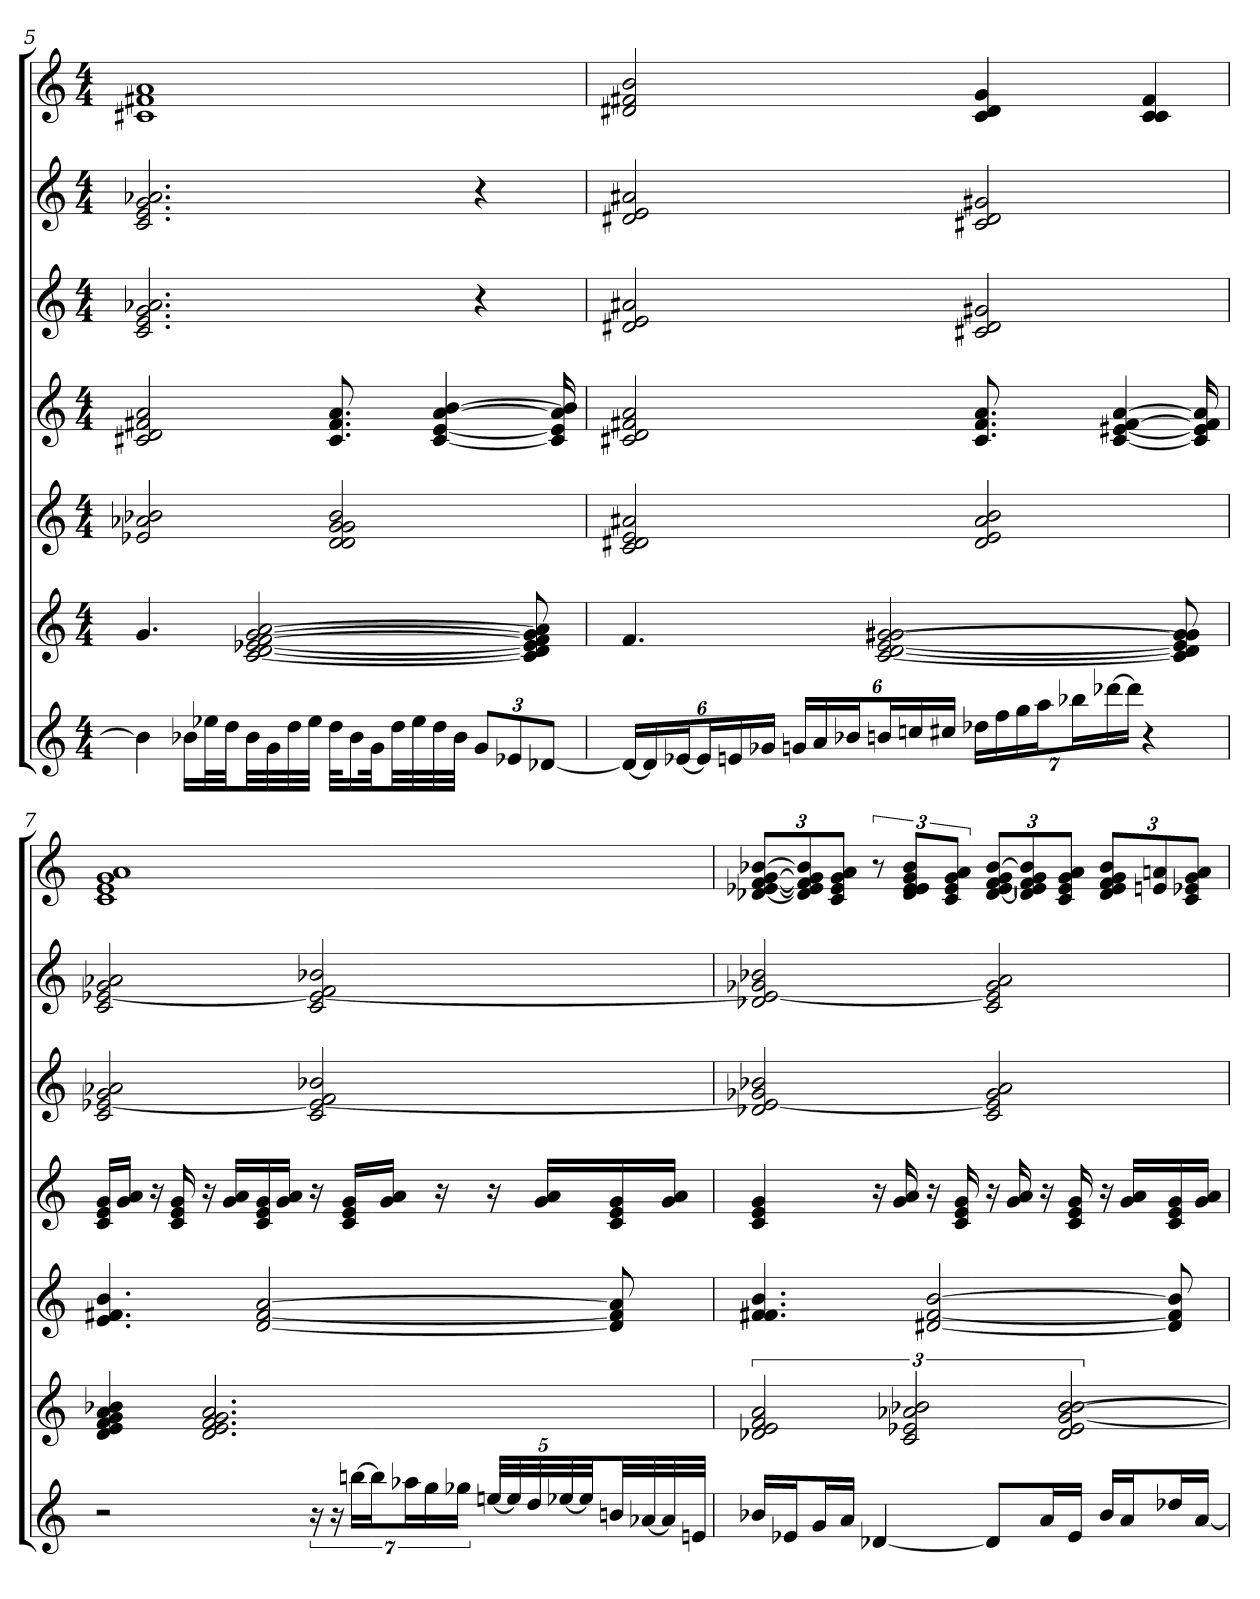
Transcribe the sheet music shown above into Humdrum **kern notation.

**kern	**kern	**kern	**kern	**kern	**kern	**kern
*part7	*part6	*part5	*part4	*part3	*part2	*part1
*staff7	*staff6	*staff5	*staff4	*staff3	*staff2	*staff1
*clefG2	*clefG2	*clefG2	*clefG2	*clefG2	*clefG2	*clefG2
*M4/4	*M4/4	*M4/4	*M4/4	*M4/4	*M4/4	*M4/4
=5	=5	=5	=5	=5	=5	=5
4b-]	4.g	2e-X 2a-X 2b-X	2c#X 2d 2f#X 2a	2.c 2.e 2.g 2.a-X	2.c 2.e 2.g 2.a-X	1c#X 1f#X 1a
16b-X\LL	.	.	.	.	.	.
32ee-X\L	.	.	.	.	.	.
32dd\JJ	.	.	.	.	.	.
32b-\LL	[2c [2d [2e-X [2f [2g [2a	.	.	.	.	.
32g\	.	.	.	.	.	.
32dd\	.	.	.	.	.	.
32ee-\JJJ	.	.	.	.	.	.
32dd\KLL	.	2d 2d 2g 2g 2b-	8.c# 8.f# 8.a	.	.	.
16b-\	.	.	.	.	.	.
32g\Jk	.	.	.	.	.	.
32dd\LL	.	.	.	.	.	.
32ee-\	.	.	.	.	.	.
32dd\	.	.	[4c# [4e [4a [4b	.	.	.
32b-\JJJ	.	.	.	.	.	.
12g/L	.	.	.	4r	4r	.
12e-X/	.	.	.	.	.	.
.	8c] 8d] 8e-] 8f] 8g] 8a]	.	.	.	.	.
[12d-X/J	.	.	.	.	.	.
.	.	.	16c#] 16e] 16a] 16b]	.	.	.
=6	=6	=6	=6	=6	=6	=6
24d-/LL_	4.f	2c 2d#X 2e 2a#X	2c#X 2d 2f#X 2a	2d#X 2e 2a#X	2d#X 2e 2a#X	2d#X 2f#X 2b
24d-/]	.	.	.	.	.	.
[24e-X/J	.	.	.	.	.	.
24e-/L]	.	.	.	.	.	.
24en/	.	.	.	.	.	.
24g-X/JJ	.	.	.	.	.	.
24gn/LL	.	.	.	.	.	.
24a/	.	.	.	.	.	.
24b-X/J	.	.	.	.	.	.
24bn/L	[2c [2d [2e [2g#X [2g#X	.	.	.	.	.
24ccn/	.	.	.	.	.	.
24cc#X/JJ	.	.	.	.	.	.
28dd-X\LL	.	2d# 2e 2a# 2b	8.c# 8.f# 8.a	2c#X 2d# 2g#X	2c#X 2d# 2g#X	4c 4d# 4g
28ff\	.	.	.	.	.	.
28gg\	.	.	.	.	.	.
28aa\J	.	.	.	.	.	.
28bb-X\L	.	.	.	.	.	.
[28ddd-X\	.	.	.	.	.	.
.	.	.	[4c# [4e#X [4f# [4a	.	.	.
28ddd-\JJ]	.	.	.	.	.	.
4r	.	.	.	.	.	4c 4c 4f#
.	8c] 8d] 8e] 8g#] 8g#]	.	.	.	.	.
.	.	.	16c#] 16e#] 16f#] 16a]	.	.	.
=7	=7	=7	=7	=7	=7	=7
2r	4d 4e 4f 4g 4a 4b-X	4.e 4.f#X 4.b	16c/ 16e/ 16g/LL	2c [2e-X 2g 2a-X	2c [2e-X 2g 2a-X	1c 1e 1g 1a
.	.	.	16g/ 16a/JJ	.	.	.
.	.	.	16r	.	.	.
.	.	.	16c 16e 16g	.	.	.
.	2.d 2.e 2.f 2.g 2.a	.	16r	.	.	.
.	.	.	16g/ 16a/LL	.	.	.
.	.	[2d [2f# [2a	16c/ 16e/ 16g/	.	.	.
.	.	.	16g/ 16a/JJ	.	.	.
28r	.	.	16r	2c 2e-_ 2f 2b-X	2c 2e-_ 2f 2b-X	.
28r	.	.	.	.	.	.
.	.	.	16c/ 16e/ 16g/LL	.	.	.
[28bbn\LL	.	.	.	.	.	.
28bbn\J]	.	.	.	.	.	.
.	.	.	16g/ 16a/JJ	.	.	.
28aa-X\L	.	.	.	.	.	.
28gg\	.	.	.	.	.	.
.	.	.	16r	.	.	.
28gg-X\JJ	.	.	.	.	.	.
[40een/LLL	.	.	16r	.	.	.
40een/]	.	.	.	.	.	.
40dd/	.	.	.	.	.	.
.	.	.	16g/ 16a/LL	.	.	.
[40ee-X/	.	.	.	.	.	.
40ee-/JJ]	.	.	.	.	.	.
32bn/LL	.	8d] 8f#] 8a]	16c/ 16e/ 16g/	.	.	.
[32a-X/	.	.	.	.	.	.
32a-/]	.	.	16g/ 16a/JJ	.	.	.
32en/JJJ	.	.	.	.	.	.
=8	=8	=8	=8	=8	=8	=8
16b-X/LL	3d-X 3e 3f 3a	4.f#X 4.f#X 4.b	4c 4e 4g	2d-X 2e-_ 2g-X 2b-X	2d-X 2e-_ 2g-X 2b-X	[12d-X/ [12e-X/ [12f/ [12g/ [12b-X/L
16e-X/J	.	.	.	.	.	.
.	.	.	.	.	.	12d-]/ 12e-]/ 12f]/ 12g]/ 12b-]/
16g/L	.	.	.	.	.	.
.	.	.	.	.	.	12c/ 12e-/ 12g/ 12a/J
16a/JJ	.	.	.	.	.	.
[4d-X	.	.	16r	.	.	12r
.	.	.	16g 16a	.	.	.
.	3c 3e-X 3a-X 3b-X	.	.	.	.	12d-/ 12e-/ 12e-/ 12g/ 12b-/L
.	.	[2d#X [2f# [2b	16r	.	.	.
.	.	.	.	.	.	12c/ 12e-/ 12g/ 12a/J
.	.	.	16c 16e 16g	.	.	.
8d-/L]	.	.	16r	2c 2e-] 2g- 2a	2c 2e-] 2g- 2a	[12d-/ [12e-/ [12f/ 12g/ [12b-/L
.	.	.	16g 16a	.	.	.
.	.	.	.	.	.	12d-]/ 12e-]/ 12f]/ 12g/ 12b-]/
16a/L	.	.	16r	.	.	.
.	3d- 3e- [3g [3b- [3b-	.	.	.	.	12c/ 12e-/ 12g/ 12a/J
16e-/JJ	.	.	16c 16e 16g	.	.	.
16b-/LL	.	.	16r	.	.	12d-/ 12e-/ 12f/ 12g/ 12b-/L
16a/J	.	.	16g/ 16a/LL	.	.	.
.	.	.	.	.	.	12en/ 12an/
16dd-X/L	.	8d#] 8f#] 8b]	16c/ 16e/ 16g/	.	.	.
.	.	.	.	.	.	12c/ 12e-X/ 12g/ 12a/J
[16a/JJ	.	.	16g/ 16a/JJ	.	.	.
=	=	=	=	=	=	=
*-	*-	*-	*-	*-	*-	*-
